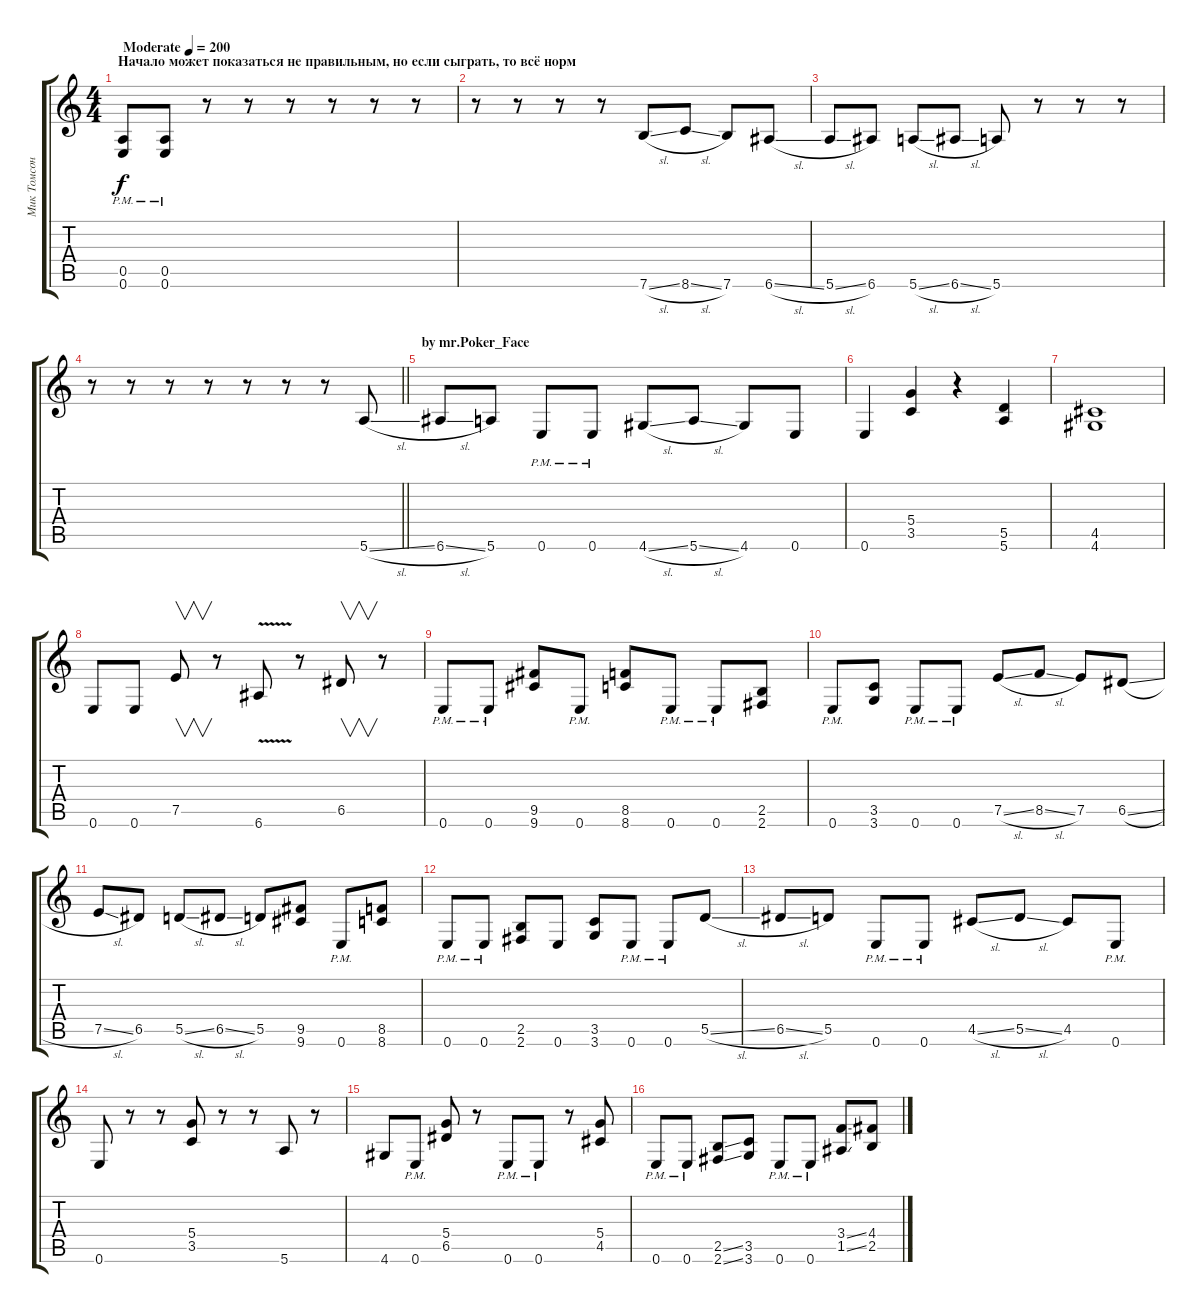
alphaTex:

\track ("Мик Томсон" "Мик Томсон") {instrument distortionguitar}
\staff {score tabs}
\tuning (E4 B3 G3 D3 A2 E2) {hide}
\ts (4 4)
\section ("" "Начало может показаться не правильным, но если сыграть, то всё норм")
\tempo (200 "Moderate")
\clef g2
\ks c
(0.5 0.6{pm}).8{dy f instrument distortionguitar} (0.5 0.6{pm}).8 r.8 r.8 r.8 r.8 r.8 r.8 |
r.8 r.8 r.8 r.8 7.6{sl}.8 8.6{sl}.8 7.6.8 6.6{sl}.8 |
5.6{sl}.8 6.6.8 5.6{sl}.8 6.6{sl}.8 5.6.8 r.8 r.8 r.8 |
\barLineRight lightlight
r.8 r.8 r.8 r.8 r.8 r.8 r.8 5.6{sl}.8 |
\section ("" "by mr.Poker_Face")
6.6{sl}.8 5.6.8 0.6{pm}.8 0.6{pm}.8 4.6{sl}.8 5.6{sl}.8 4.6.8 0.6.8 |
0.6.4 (5.4 3.5).4 r.4 (5.5 5.6).4 |
(4.5 4.6).1 |
0.6.8 0.6.8 7.5.8{v} r.8 6.6{v}.8 r.8 6.5.8{v} r.8 |
0.6{pm}.8 0.6{pm}.8 (9.5 9.6).8 0.6{pm}.8 (8.5 8.6).8 0.6{pm}.8 0.6{pm}.8 (2.5 2.6).8 |
0.6{pm}.8 (3.5 3.6).8 0.6{pm}.8 0.6{pm}.8 7.5{sl}.8 8.5{sl}.8 7.5.8 6.5{sl}.8 |
7.5{sl}.8 6.5.8 5.5{sl}.8 6.5{sl}.8 5.5.8 (9.5 9.6).8 0.6{pm}.8 (8.5 8.6).8 |
0.6{pm}.8 0.6{pm}.8 (2.5 2.6).8 0.6.8 (3.5 3.6).8 0.6{pm}.8 0.6{pm}.8 5.5{sl}.8 |
6.5{sl}.8 5.5.8 0.6{pm}.8 0.6{pm}.8 4.5{sl}.8 5.5{sl}.8 4.5.8 0.6{pm}.8 |
0.6.8 r.8 r.8 (5.4 3.5).8 r.8 r.8 5.6.8 r.8 |
4.6.8 0.6{pm}.8 (5.4 6.5).8 r.8 0.6{pm}.8 0.6{pm}.8 r.8 (5.4 4.5).8 |
0.6{pm}.8 0.6{pm}.8 (2.5{ss} 2.6{ss}).8 (3.5 3.6).8 0.6{pm}.8 0.6{pm}.8 (3.4{ss} 1.5{ss}).8 (4.4 2.5).8
